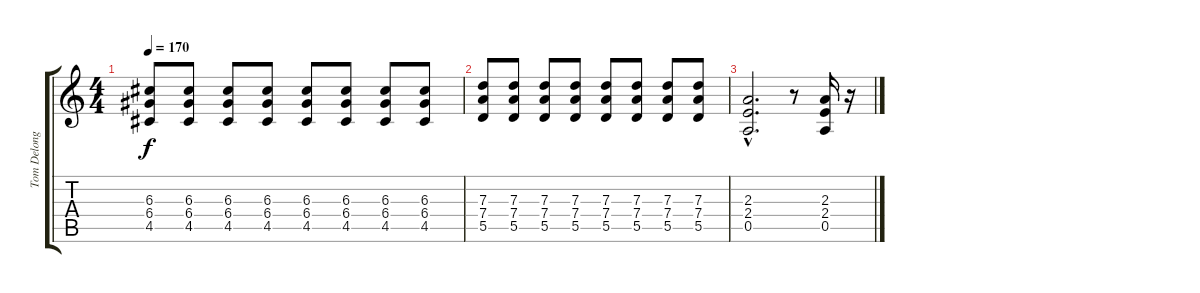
\track ("Tom Delonge" "Tom Delong") {instrument overdrivenguitar}
\staff {score tabs}
\tuning (E4 B3 G3 D3 A2 E2) {hide}
\ts (4 4)
\tempo 170
\clef g2
\ks c
(6.3 6.4 4.5).8{dy f} (6.3 6.4 4.5).8 (6.3 6.4 4.5).8 (6.3 6.4 4.5).8 (6.3 6.4 4.5).8 (6.3 6.4 4.5).8 (6.3 6.4 4.5).8 (6.3 6.4 4.5).8 |
(7.3 7.4 5.5).8 (7.3 7.4 5.5).8 (7.3 7.4 5.5).8 (7.3 7.4 5.5).8 (7.3 7.4 5.5).8 (7.3 7.4 5.5).8 (7.3 7.4 5.5).8 (7.3 7.4 5.5).8 |
(2.3{hac} 2.4{hac} 0.5{hac}).2{d} r.8 (2.3 2.4 0.5).16 r.16
